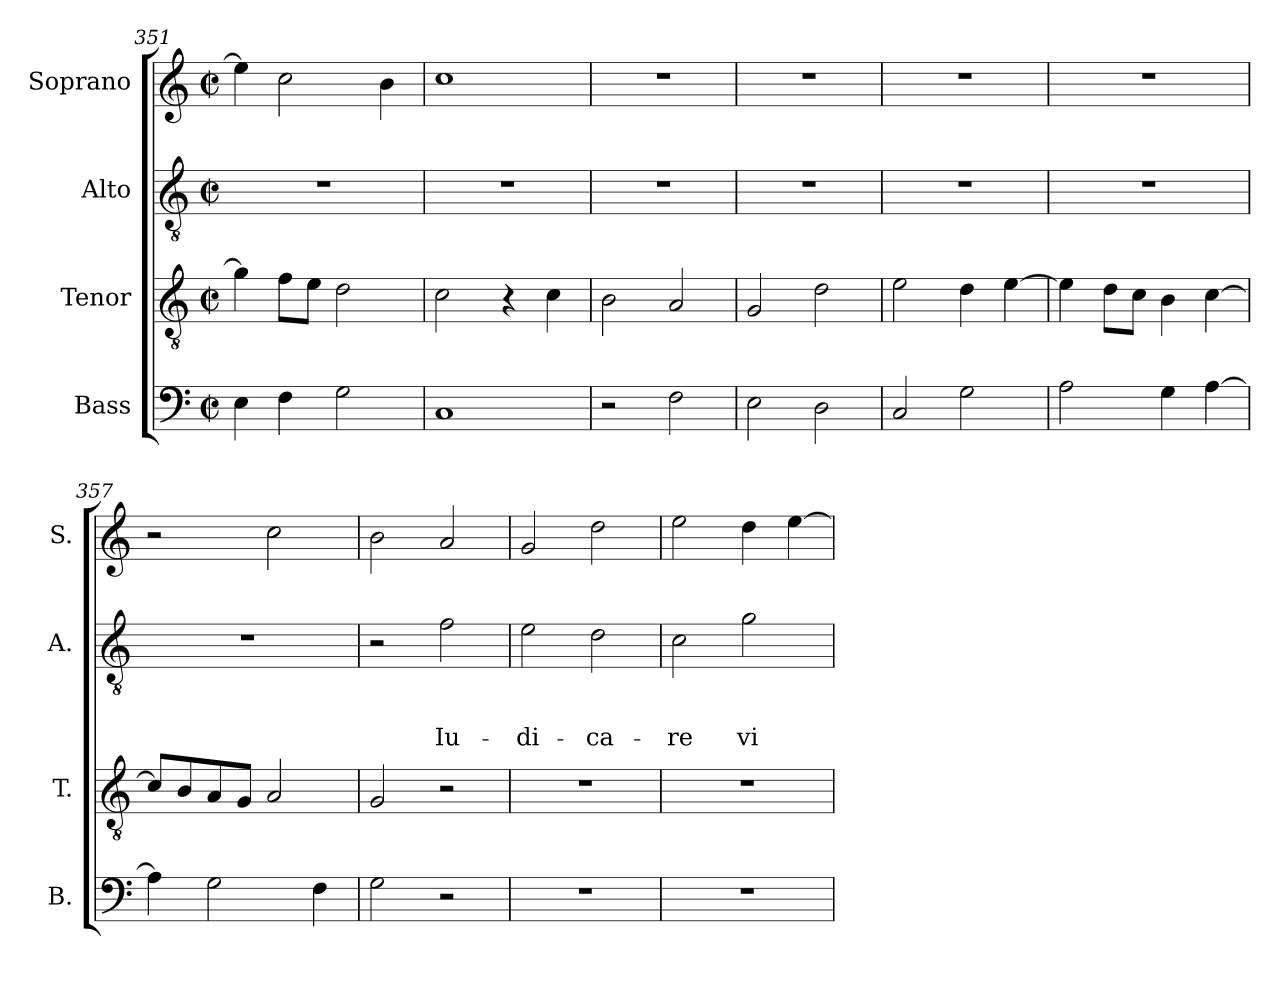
**kern	**kern	**kern	**text	**text	**text	**kern
*part4	*part3	*part2	*part2	*part2	*part2	*part1
*staff4	*staff3	*staff2	*staff2	*staff2	*staff2	*staff1
*I"Bass	*I"Tenor	*I"Alto	*	*	*	*I"Soprano
*I'B.	*I'T.	*I'A.	*	*	*	*I'S.
*clefF4	*clefGv2	*clefGv2	*	*	*	*clefG2
*k[]	*k[]	*k[]	*	*	*	*k[]
*C:	*C:	*C:	*	*	*	*C:
*M2/2	*M2/2	*M2/2	*	*	*	*M2/2
*met(c|)	*met(c|)	*met(c|)	*	*	*	*met(c|)
=351	=351	=351	=351	=351	=351	=351
4E\	4g\]	1r	.	.	.	4ee\]
4F\	8f\L	.	.	.	.	2cc\
.	8e\J	.	.	.	.	.
2G\	2d\	.	.	.	.	.
.	.	.	.	.	.	4b\
=352	=352	=352	=352	=352	=352	=352
1C	2c\	1r	.	.	.	1cc
.	4r	.	.	.	.	.
.	4c\	.	.	.	.	.
=353	=353	=353	=353	=353	=353	=353
2r	2B\	1r	.	.	.	1r
2F\	2A/	.	.	.	.	.
=354	=354	=354	=354	=354	=354	=354
2E\	2G/	1r	.	.	.	1r
2D\	2d\	.	.	.	.	.
!!LO:LB:g=z
=355	=355	=355	=355	=355	=355	=355
2C/	2e\	1r	.	.	.	1r
2G\	4d\	.	.	.	.	.
.	[>4e\	.	.	.	.	.
=356	=356	=356	=356	=356	=356	=356
2A\	4e\]	1r	.	.	.	1r
.	8d\L	.	.	.	.	.
.	8c\J	.	.	.	.	.
4G\	4B\	.	.	.	.	.
[>4A\	[>4c\	.	.	.	.	.
=357	=357	=357	=357	=357	=357	=357
4A\]	8c/L]	1r	.	.	.	2r
.	8B/	.	.	.	.	.
2G\	8A/	.	.	.	.	.
.	8G/J	.	.	.	.	.
.	2A/	.	.	.	.	2cc\
4F\	.	.	.	.	.	.
=358	=358	=358	=358	=358	=358	=358
2G\	2G/	2r	.	.	.	2b\
!	!	!	!	!	!LO:LY:b	!
2r	2r	2f\	.	.	Iu-	2a/
=359	=359	=359	=359	=359	=359	=359
!	!	!	!	!	!LO:LY:b	!
1r	1r	2e\	.	.	-di-	2g/
!	!	!	!	!	!LO:LY:b	!
.	.	2d\	.	.	-ca-	2dd\
=360	=360	=360	=360	=360	=360	=360
!	!	!	!	!	!LO:LY:b	!
1r	1r	2c\	.	.	-re	2ee\
!	!	!	!	!	!LO:LY:b	!
.	.	2g\	.	.	vi-	4dd\
.	.	.	.	.	.	[>4ee\
=	=	=	=	=	=	=
*-	*-	*-	*-	*-	*-	*-
